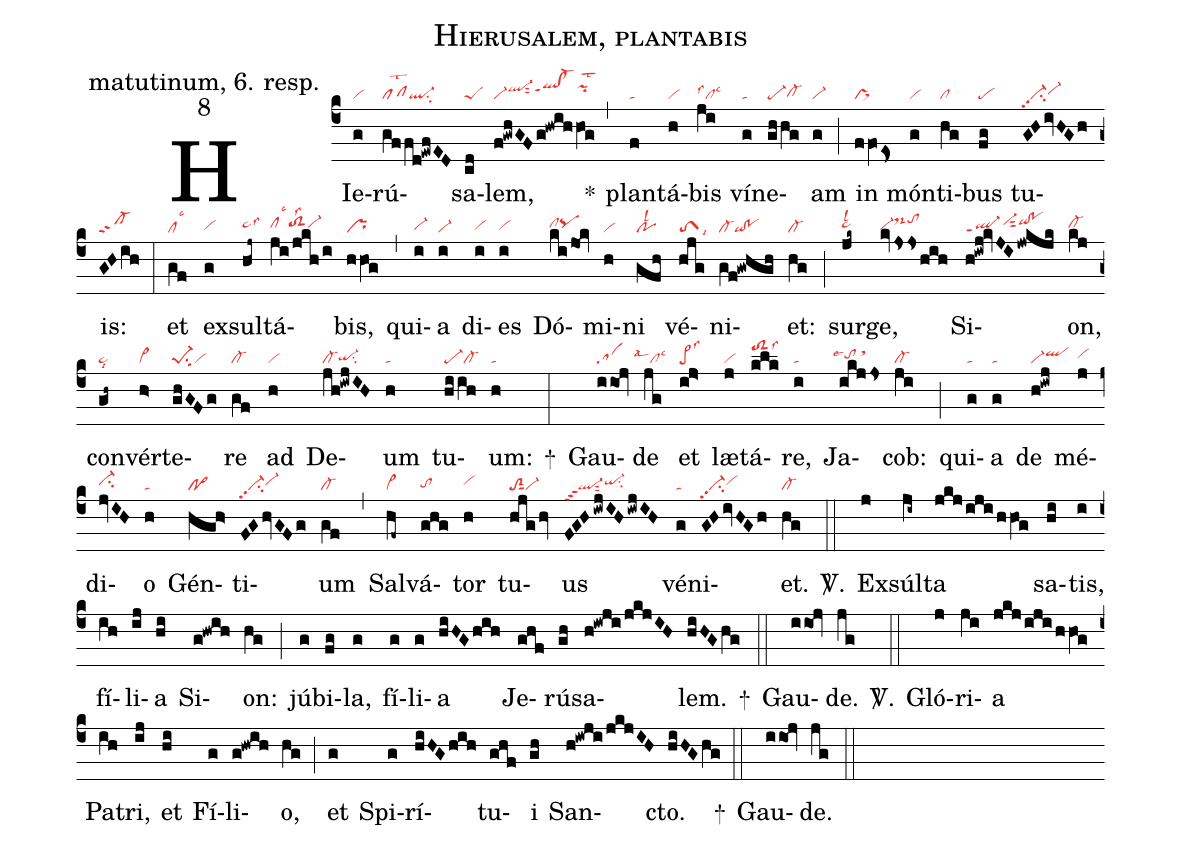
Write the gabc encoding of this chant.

name: Hierusalem, plantabis;
office-part: matutinum, 6. resp.;
mode: 8;
nabc-lines: 1;
%%
(c4)
HIe(g|vi)rú(gffd!ewfED|pflst2ql-su2)sa(cd|peS)lem,(f!gwhGFg!hwihhOg|vi-ql-hisut2qlhi!cl-hippt1pihjlst2) *(,)
plan(f|ta)tá(h|vi)bis(ji|cllsc3lss1) ví(g|ta)ne(ghhg|pe-cl-hg)am(g|vi-) (;)
in(ffOes<|pr>) món(g|vi)ti(hg|cl)bus(fg|pe) tu(GHivHGh|vi-pp2su2vi-hh)is:(GHih|sf-) (:)
et(gf|cllsc3) ex(g|vihg)sul(hj~|ta>hhlss3)tá(ji/jkh/i|clhhlsc3toS2hhlss2vi-hh)bis,(hhOg|pr) (,)
qui(i|vi-hg)a(i|vi-) di(i|vihg)es(i|vihg) Dó(ki/jo<!kv|clhhpqhh)mi(h|vi)ni(gfh|polsl2) vé(hjg|toS1lsi9)ni(gf!gwhgh|cl-qi!po)et:(hg|cl-) (;)
sur(jk~|ta>hhlsl2)ge,(kvjsshih|vi-hgds-hjtohj) Si(h!iwj!kvJIjwkjk|ql-ppt1vi-hisut2qihi!pohi)on,(kj|cl-hh) con(gh~|ta>lsi8)vér(h>|vi>)te(ghGFg|pe-1su2vi)re(gf|cl-) ad(h|vi) De(jh!iwjIH|cl-qi-hgsu2)um(h|ta) tu(hiih|pe-cl-)um:(h|ta) +(:)
Gau(iio!jv|sa)de(jg|```cllsc3lsal1) et(ij>|pe>lss3) læ(j|vi)tá(klk|toS2hklss6)re,(i|ta) Ja(ikjjs|``tohhlse4/sthj)cob:(ji|cl-) (;)
qui(g|ta)a(g|ta) de(h!iwj|vi-qlhi) mé(j|vihh)di(jvIH|ci-hh)o(h|ta) Gén(hgh>|po>)ti(FGhvGFg|vi-pp2su2vi-hh)um(gf|cl-) (,)
Sal(hf~|vi>)vá(ghg|tohg)tor(h|vihh) tu(hjghv|toS2sut1vi-)us(FGHiwjIHiwjIH|ql-ppt3sut2qi-hhsu2) vé(g|ta)ni(GHivHGh|vi-pp2su2vihh)et.(hg|cl-) <sp>V/</sp>.(::)
Ex(j)súl(ji~)ta(jkj/iji/hhOg) sa(hi)tis,(i) fí(ih)li(ij)a(hi) Si(g!hwih)on:(hg) (;)
jú(g)bi(fg)la,(g) fí(g)li(g)a(hiHGhih) Je(ghf)rú(gh)sa(h!iwji/jkjIH)lem.(hiHGhg) +(::)
Gau(iio!jv)de.(jg) <sp>V/</sp>.(::)
Gló(j)ri(ji)a(jkjijihhOg) Pa(ih)tri,(ij) et(hi) Fí(g)li(g!hwih)o,(hg) (;)
et(g) Spi(g)rí(hiHGhih)tu(ghf)i(gh) San(h!iwji/jkjIH)cto.(hiHGhg) +(::)
Gau(iio!jv)de.(jg) (::)
